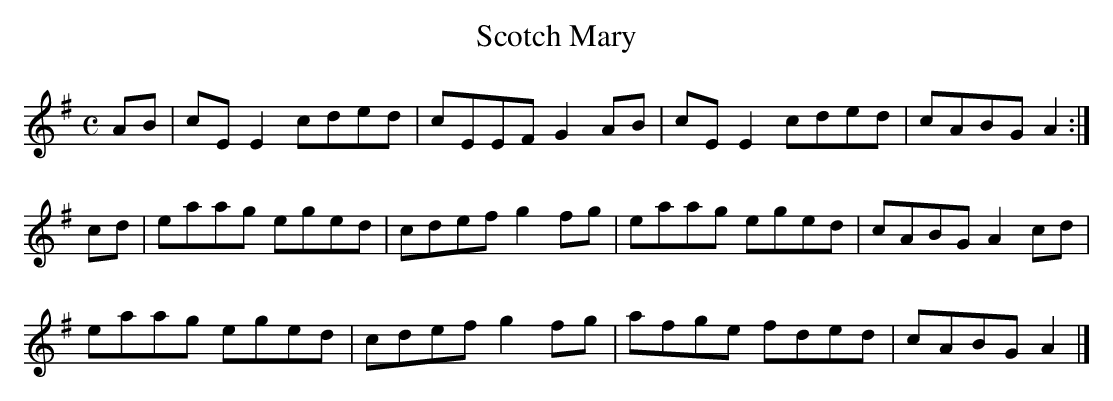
X:1
T:Scotch Mary
M:C
L:1/8
K:A Dorian
AB|cEE2 cded|cEEF G2AB|cEE2 cded|cABG A2:|!
cd|eaag eged|cdef g2fg|eaag eged|cABG A2cd|!
eaag eged|cdef g2fg|afge fded|cABG A2|]!
